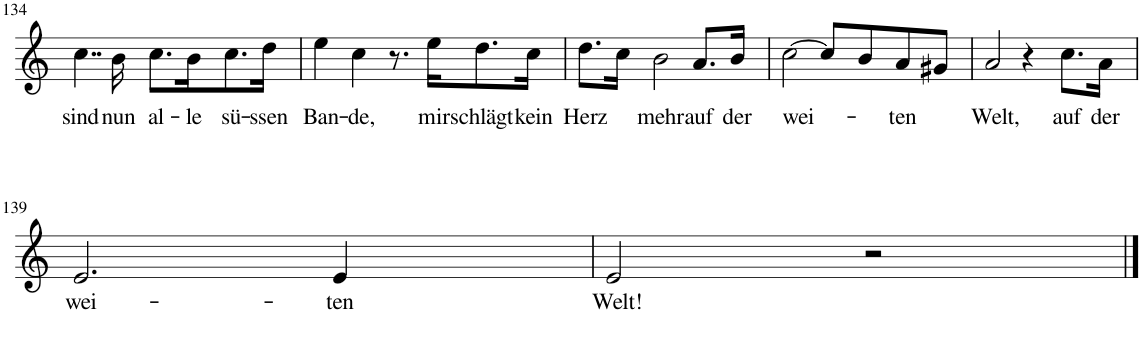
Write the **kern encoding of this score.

**kern	**text
*part1	*part1
*staff1	*staff1
*I"Piano	*
*I'Pno	*
!!LO:PB:g=z
*clefG2	*
*k[]	*
*M2/2	*
=134	=134
!	!LO:LY:b
4..cc\	sind
!	!LO:LY:b
16b\	nun
!	!LO:LY:b
8.cc\L	al-
!	!LO:LY:b
16b\K	-le
!	!LO:LY:b
8.cc\	sü-
!	!LO:LY:b
16dd\Jk	-ssen
=135	=135
!	!LO:LY:b
4ee\	Ban-
!	!LO:LY:b
4cc\	-de,
8.r	.
!	!LO:LY:b
16ee\KL	mir
!	!LO:LY:b
8.dd\	schlägt
!	!LO:LY:b
16cc\Jk	kein
=136	=136
!	!LO:LY:b
8.dd\L	Herz
16cc\Jk	.
!	!LO:LY:b
2b\	mehr
!	!LO:LY:b
8.a/L	auf
!	!LO:LY:b
16b/Jk	der
=137	=137
!	!LO:LY:b
[2cc\	wei-
8cc/L]	.
8b/	.
!	!LO:LY:b
8a/	-ten
8g#X/J	.
=138	=138
!	!LO:LY:b
2a/	Welt,
4r	.
!	!LO:LY:b
8.cc\L	auf
!	!LO:LY:b
16a\Jk	der
!!LO:LB:g=z
=139	=139
!	!LO:LY:b
2.e/	wei-
!	!LO:LY:b
4e/	-ten
=140	=140
!	!LO:LY:b
2e/	Welt!
2r	.
==	==
*-	*-
